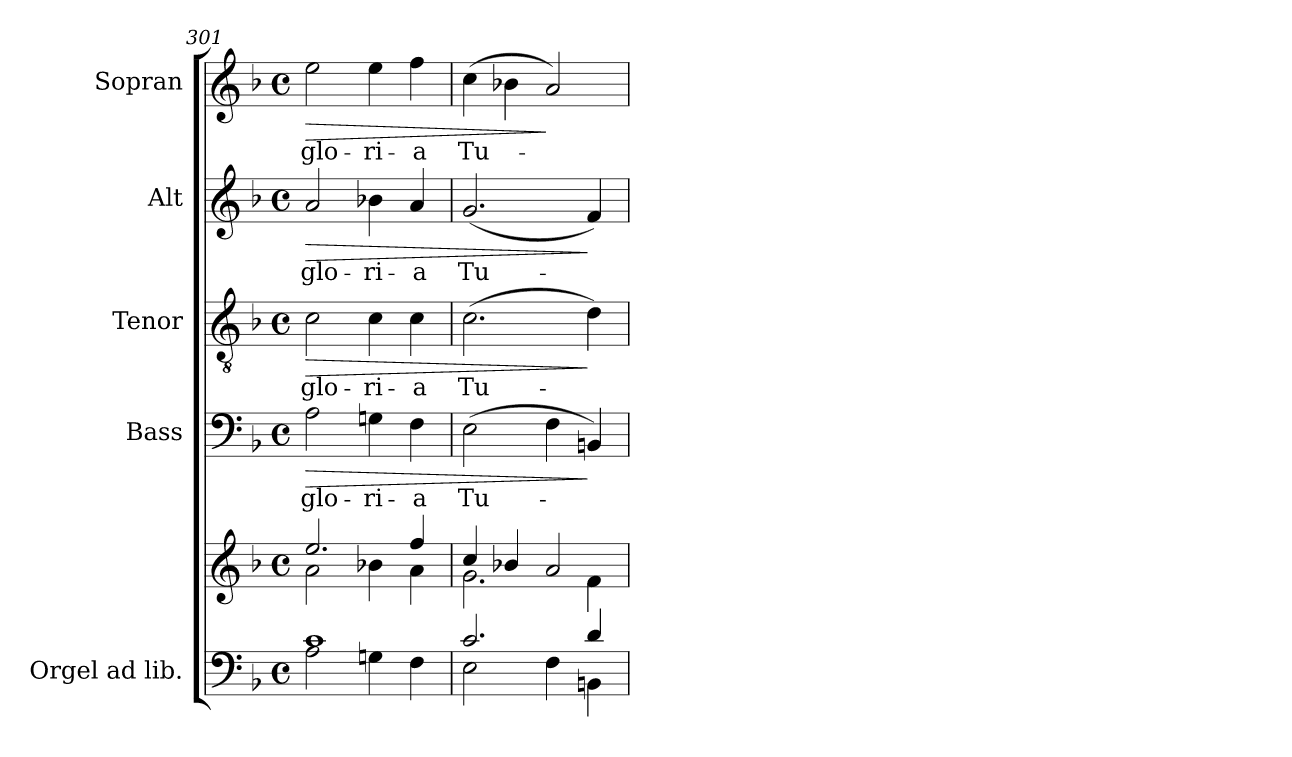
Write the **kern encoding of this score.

**kern	**kern	**kern	**text	**dynam	**kern	**text	**dynam	**kern	**text	**dynam	**kern	**text	**dynam
*part5	*part5	*part4	*part4	*part4	*part3	*part3	*part3	*part2	*part2	*part2	*part1	*part1	*part1
*staff6	*staff5	*staff4	*staff4	*staff4	*staff3	*staff3	*staff3	*staff2	*staff2	*staff2	*staff1	*staff1	*staff1
*I"Orgel ad lib.	*	*I"Bass	*	*	*I"Tenor	*	*	*I"Alt	*	*	*I"Sopran	*	*
*	*	*I'B.	*	*	*I'T.	*	*	*I'A.	*	*	*I'S.	*	*
*clefF4	*clefG2	*clefF4	*	*	*clefGv2	*	*	*clefG2	*	*	*clefG2	*	*
*k[b-]	*k[b-]	*k[b-]	*	*	*k[b-]	*	*	*k[b-]	*	*	*k[b-]	*	*
*F:	*F:	*F:	*	*	*F:	*	*	*F:	*	*	*F:	*	*
*M4/4	*M4/4	*M4/4	*	*	*M4/4	*	*	*M4/4	*	*	*M4/4	*	*
*met(c)	*met(c)	*met(c)	*	*	*met(c)	*	*	*met(c)	*	*	*met(c)	*	*
=301	=301	=301	=301	=301	=301	=301	=301	=301	=301	=301	=301	=301	=301
*^	*^	*	*	*	*	*	*	*	*	*	*	*	*
!	!	!	!	!	!LO:LY:b	!LO:HP:b	!	!LO:LY:b	!LO:HP:b	!	!LO:LY:b	!LO:HP:b	!	!LO:LY:b	!LO:HP:b
1c	2A\	2.ee/	2a\	2A\	glo-	>	2c\	glo-	>	2a/	glo-	>	2ee\	glo-	>
!	!	!	!	!	!LO:LY:b	!	!	!LO:LY:b	!	!	!LO:LY:b	!	!	!LO:LY:b	!
.	4Gn\	.	4b-X\	4Gn\	-ri-	.	4c\	-ri-	.	4b-X\	-ri-	.	4ee\	-ri-	.
!	!	!	!	!	!LO:LY:b	!	!	!LO:LY:b	!	!	!LO:LY:b	!	!	!LO:LY:b	!
.	4F\	4ff/	4a\	4F\	-a	.	4c\	-a	.	4a/	-a	.	4ff\	-a	.
!!LO:LB:g=z
=302	=302	=302	=302	=302	=302	=302	=302	=302	=302	=302	=302	=302	=302	=302	=302
!	!	!	!	!	!LO:LY:b	!	!	!LO:LY:b	!	!	!LO:LY:b	!	!	!LO:LY:b	!
2.c/	2E\	4cc/	2.g\	(>2E\	Tu-	.	(>2.c\	Tu-	.	(<2.g/	Tu-	.	(>4cc\	Tu-	.
.	.	4b-X/	.	.	.	.	.	.	.	.	.	.	4b-X\	.	.
.	4F\	2a/	.	4F\	.	.	.	.	.	.	.	.	2a/)	.	]
4d/	4BBn\	.	4f\	4BBn/)	.	]	4d\)	.	]	4f/)	.	]	.	.	.
*v	*v	*	*	*	*	*	*	*	*	*	*	*	*	*	*
*	*v	*v	*	*	*	*	*	*	*	*	*	*	*	*
=	=	=	=	=	=	=	=	=	=	=	=	=	=
*-	*-	*-	*-	*-	*-	*-	*-	*-	*-	*-	*-	*-	*-
